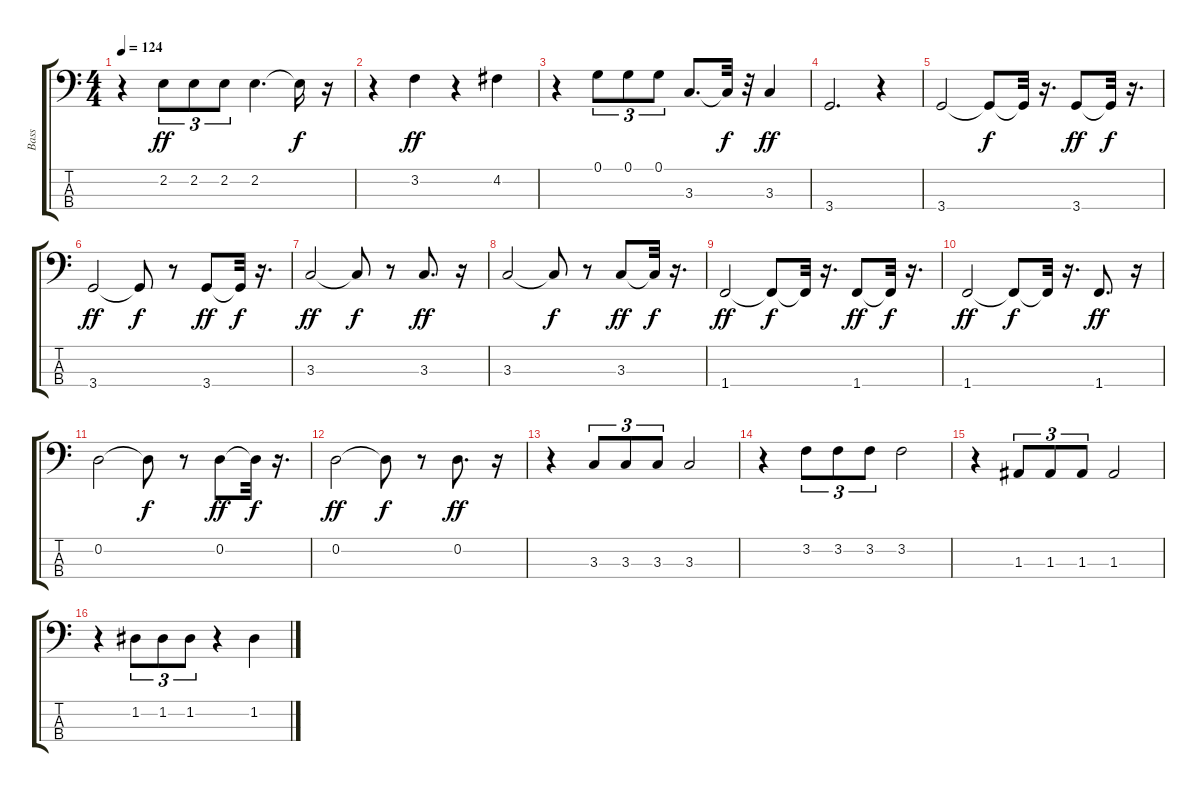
\track ("Bass" "Bass") {instrument synthbass1}
\staff {score tabs}
\tuning (G2 D2 A1 E1) {hide}
\ts (4 4)
\tempo 124
\clef f4
\ks c
r.4{dy f} 2.2.8{tu (3 2) dy ff} 2.2.8{tu (3 2)} 2.2.8{tu (3 2)} 2.2.4{d} 2.2{t}.16{dy f} r.16 |
r.4 3.2.4{dy ff} r.4 4.2.4 |
r.4 0.1.8{tu (3 2)} 0.1.8{tu (3 2)} 0.1.8{tu (3 2)} 3.3.8{d} 3.3{t}.32{dy f} r.32 3.3.4{dy ff} |
3.4.2{d} r.4 |
3.4.2 3.4{t}.8{dy f} 3.4{t}.32 r.16{d} 3.4.8{dy ff} 3.4{t}.32{dy f} r.16{d} |
3.4.2{dy ff} 3.4{t}.8{dy f} r.8 3.4.8{dy ff} 3.4{t}.32{dy f} r.16{d} |
3.3.2{dy ff} 3.3{t}.8{dy f} r.8 3.3.8{d dy ff} r.16 |
3.3.2 3.3{t}.8{dy f} r.8 3.3.8{dy ff} 3.3{t}.32{dy f} r.16{d} |
1.4.2{dy ff} 1.4{t}.8{dy f} 1.4{t}.32 r.16{d} 1.4.8{dy ff} 1.4{t}.32{dy f} r.16{d} |
1.4.2{dy ff} 1.4{t}.8{dy f} 1.4{t}.32 r.16{d} 1.4.8{d dy ff} r.16 |
0.2.2 0.2{t}.8{dy f} r.8 0.2.8{dy ff} 0.2{t}.32{dy f} r.16{d} |
0.2.2{dy ff} 0.2{t}.8{dy f} r.8 0.2.8{d dy ff} r.16 |
r.4 3.3.8{tu (3 2)} 3.3.8{tu (3 2)} 3.3.8{tu (3 2)} 3.3.2 |
r.4 3.2.8{tu (3 2)} 3.2.8{tu (3 2)} 3.2.8{tu (3 2)} 3.2.2 |
r.4 1.3.8{tu (3 2)} 1.3.8{tu (3 2)} 1.3.8{tu (3 2)} 1.3.2 |
r.4 1.2.8{tu (3 2)} 1.2.8{tu (3 2)} 1.2.8{tu (3 2)} r.4 1.2.4
